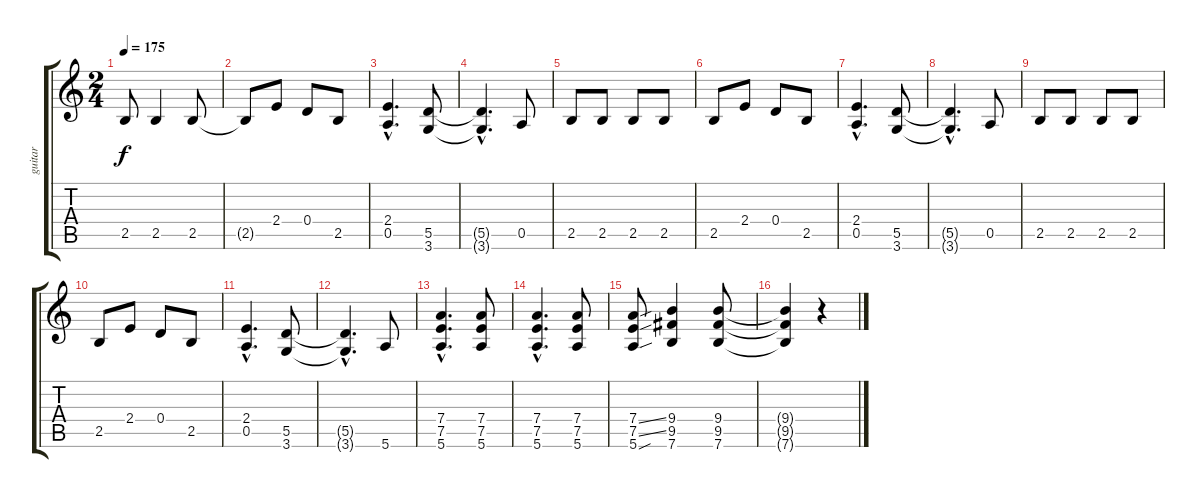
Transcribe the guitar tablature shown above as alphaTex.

\track ("guitar" "guitar") {instrument distortionguitar}
\staff {score tabs}
\tuning (E4 B3 G3 D3 A2 E2) {hide}
\ts (2 4)
\tempo 175
\clef g2
\ks c
2.5.8{dy f} 2.5.4 2.5.8 |
2.5{t}.8 2.4.8 0.4.8 2.5.8 |
(2.4{hac} 0.5{hac}).4{d} (5.5 3.6).8 |
(5.5{hac t} 3.6{hac t}).4{d} 0.5.8 |
2.5.8 2.5.8 2.5.8 2.5.8 |
2.5.8 2.4.8 0.4.8 2.5.8 |
(2.4{hac} 0.5{hac}).4{d} (5.5 3.6).8 |
(5.5{hac t} 3.6{hac t}).4{d} 0.5.8 |
2.5.8 2.5.8 2.5.8 2.5.8 |
2.5.8 2.4.8 0.4.8 2.5.8 |
(2.4{hac} 0.5{hac}).4{d} (5.5 3.6).8 |
(5.5{hac t} 3.6{hac t}).4{d} 5.6.8 |
(7.4{hac} 7.5{hac} 5.6{hac}).4{d} (7.4 7.5 5.6).8 |
(7.4{hac} 7.5{hac} 5.6{hac}).4{d} (7.4 7.5 5.6).8 |
(7.4{ss} 7.5{ss} 5.6{sou}).8 (9.4 9.5 7.6).4 (9.4 9.5 7.6).8 |
(9.4{t} 9.5{t} 7.6{t}).4 r.4
